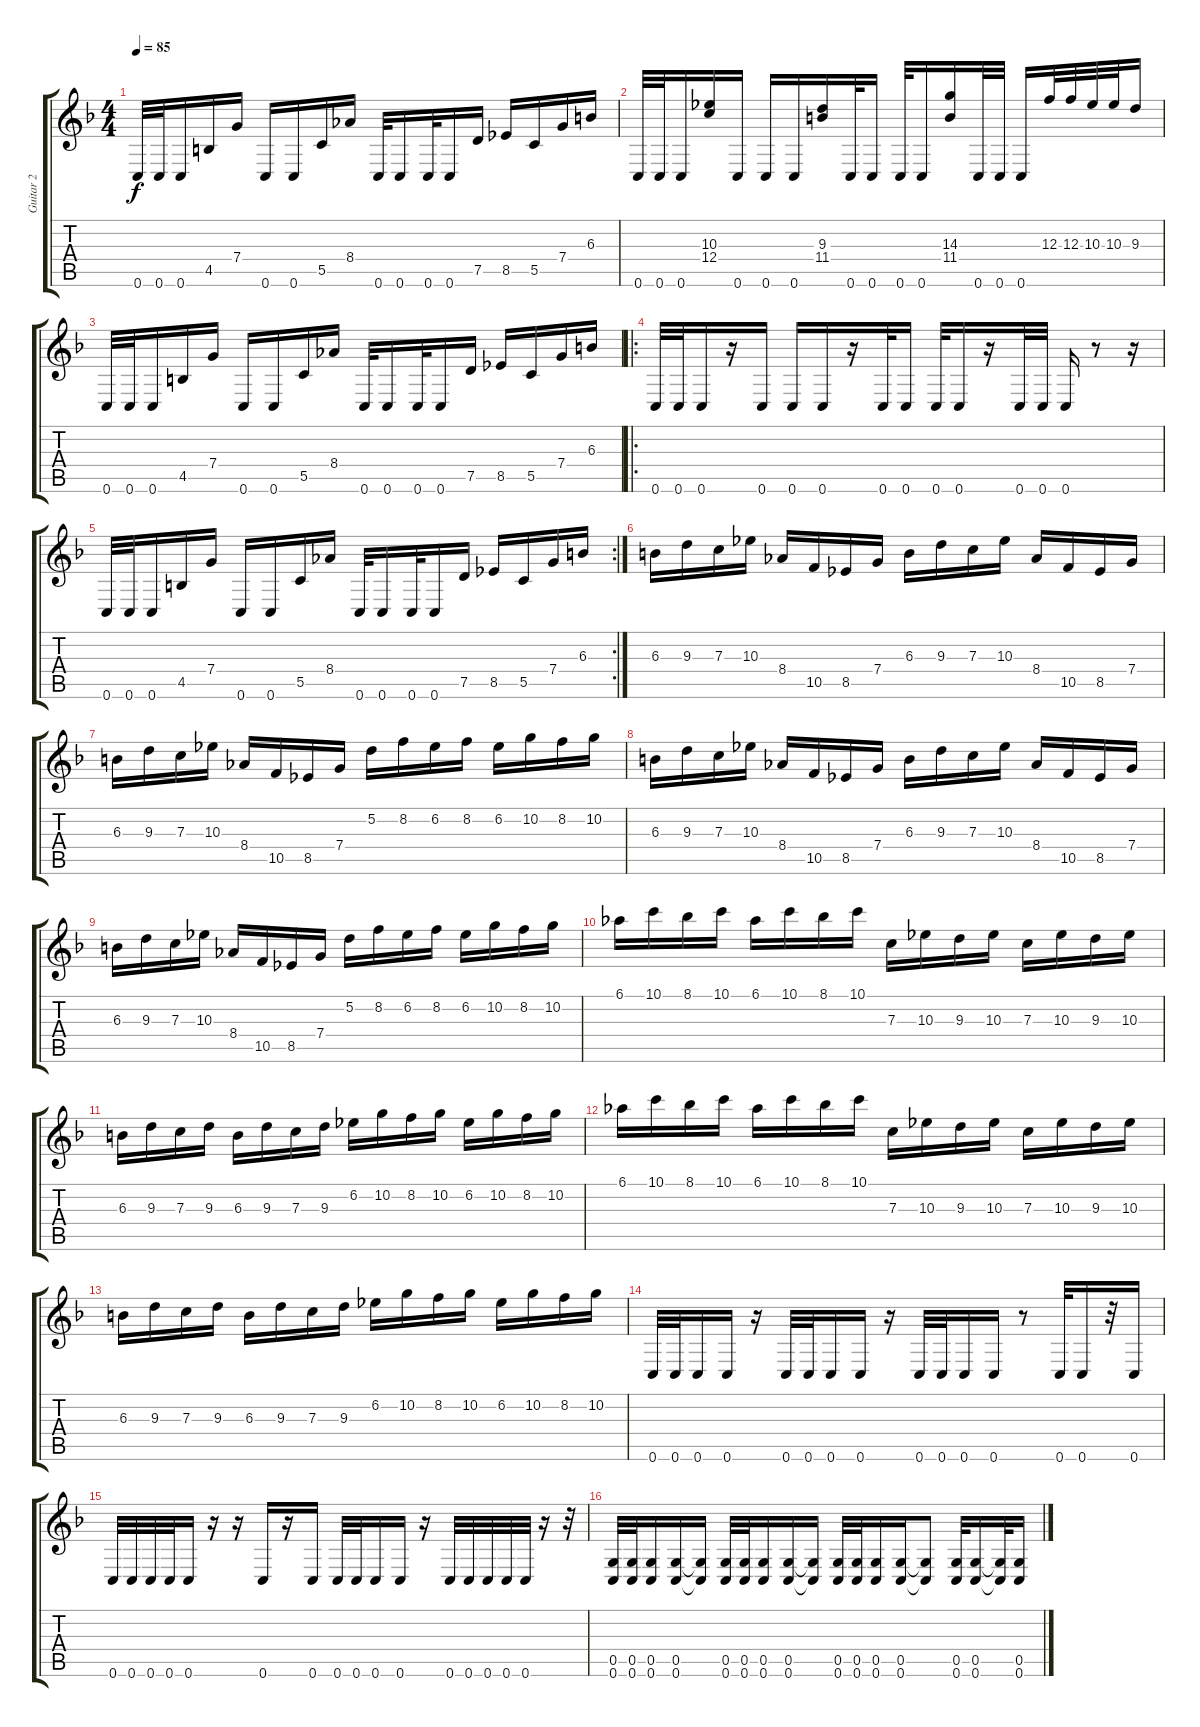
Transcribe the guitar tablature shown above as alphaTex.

\track ("Guitar 2" "Guitar 2") {instrument overdrivenguitar}
\staff {score tabs}
\tuning (D4 A3 F3 C3 G2 C2) {hide}
\ts (4 4)
\tempo 85
\clef g2
\ks dminor
0.6.32{dy f} 0.6.32 0.6.16 4.5.16 7.4.16 0.6.16 0.6.16 5.5.16 8.4.16 0.6.32 0.6.16 0.6.32 0.6.16 7.5.16 8.5.16 5.5.16 7.4.16 6.3.16 |
0.6.32 0.6.32 0.6.16 (10.3 12.4).16 0.6.16 0.6.16 0.6.16 (9.3 11.4).16 0.6.32 0.6.16 0.6.32 0.6.16 (14.3 11.4).16 0.6.32 0.6.32 0.6.16 12.3.32 12.3.32 10.3.32 10.3.32 9.3.16 |
0.6.32 0.6.32 0.6.16 4.5.16 7.4.16 0.6.16 0.6.16 5.5.16 8.4.16 0.6.32 0.6.16 0.6.32 0.6.16 7.5.16 8.5.16 5.5.16 7.4.16 6.3.16 |
\ro
0.6.32 0.6.32 0.6.16 r.16 0.6.16 0.6.16 0.6.16 r.16 0.6.32 0.6.16 0.6.32 0.6.16 r.16 0.6.32 0.6.32 0.6.16 r.8 r.16 |
\rc 2
0.6.32 0.6.32 0.6.16 4.5.16 7.4.16 0.6.16 0.6.16 5.5.16 8.4.16 0.6.32 0.6.16 0.6.32 0.6.16 7.5.16 8.5.16 5.5.16 7.4.16 6.3.16 |
6.3.16 9.3.16 7.3.16 10.3.16 8.4.16 10.5.16 8.5.16 7.4.16 6.3.16 9.3.16 7.3.16 10.3.16 8.4.16 10.5.16 8.5.16 7.4.16 |
6.3.16 9.3.16 7.3.16 10.3.16 8.4.16 10.5.16 8.5.16 7.4.16 5.2.16 8.2.16 6.2.16 8.2.16 6.2.16 10.2.16 8.2.16 10.2.16 |
6.3.16 9.3.16 7.3.16 10.3.16 8.4.16 10.5.16 8.5.16 7.4.16 6.3.16 9.3.16 7.3.16 10.3.16 8.4.16 10.5.16 8.5.16 7.4.16 |
6.3.16 9.3.16 7.3.16 10.3.16 8.4.16 10.5.16 8.5.16 7.4.16 5.2.16 8.2.16 6.2.16 8.2.16 6.2.16 10.2.16 8.2.16 10.2.16 |
6.1.16 10.1.16 8.1.16 10.1.16 6.1.16 10.1.16 8.1.16 10.1.16 7.3.16 10.3.16 9.3.16 10.3.16 7.3.16 10.3.16 9.3.16 10.3.16 |
6.3.16 9.3.16 7.3.16 9.3.16 6.3.16 9.3.16 7.3.16 9.3.16 6.2.16 10.2.16 8.2.16 10.2.16 6.2.16 10.2.16 8.2.16 10.2.16 |
6.1.16 10.1.16 8.1.16 10.1.16 6.1.16 10.1.16 8.1.16 10.1.16 7.3.16 10.3.16 9.3.16 10.3.16 7.3.16 10.3.16 9.3.16 10.3.16 |
6.3.16 9.3.16 7.3.16 9.3.16 6.3.16 9.3.16 7.3.16 9.3.16 6.2.16 10.2.16 8.2.16 10.2.16 6.2.16 10.2.16 8.2.16 10.2.16 |
0.6.32 0.6.32 0.6.16 0.6.16 r.16 0.6.32 0.6.32 0.6.16 0.6.16 r.16 0.6.32 0.6.32 0.6.16 0.6.16 r.8 0.6.32 0.6.16 r.32 0.6.16 |
0.6.32 0.6.32 0.6.32 0.6.32 0.6.16 r.16 r.16 0.6.16 r.16 0.6.16 0.6.32 0.6.32 0.6.16 0.6.16 r.16 0.6.32 0.6.32 0.6.32 0.6.32 0.6.32 r.16 r.32 |
(0.5 0.6).32 (0.5 0.6).32 (0.5 0.6).16 (0.5 0.6).16 (0.5{t} 0.6{t}).16 (0.5 0.6).32 (0.5 0.6).32 (0.5 0.6).16 (0.5 0.6).16 (0.5{t} 0.6{t}).16 (0.5 0.6).32 (0.5 0.6).32 (0.5 0.6).16 (0.5 0.6).16 (0.5{t} 0.6{t}).8 (0.5 0.6).32 (0.5 0.6).16 (0.5{t} 0.6{t}).32 (0.5 0.6).16
